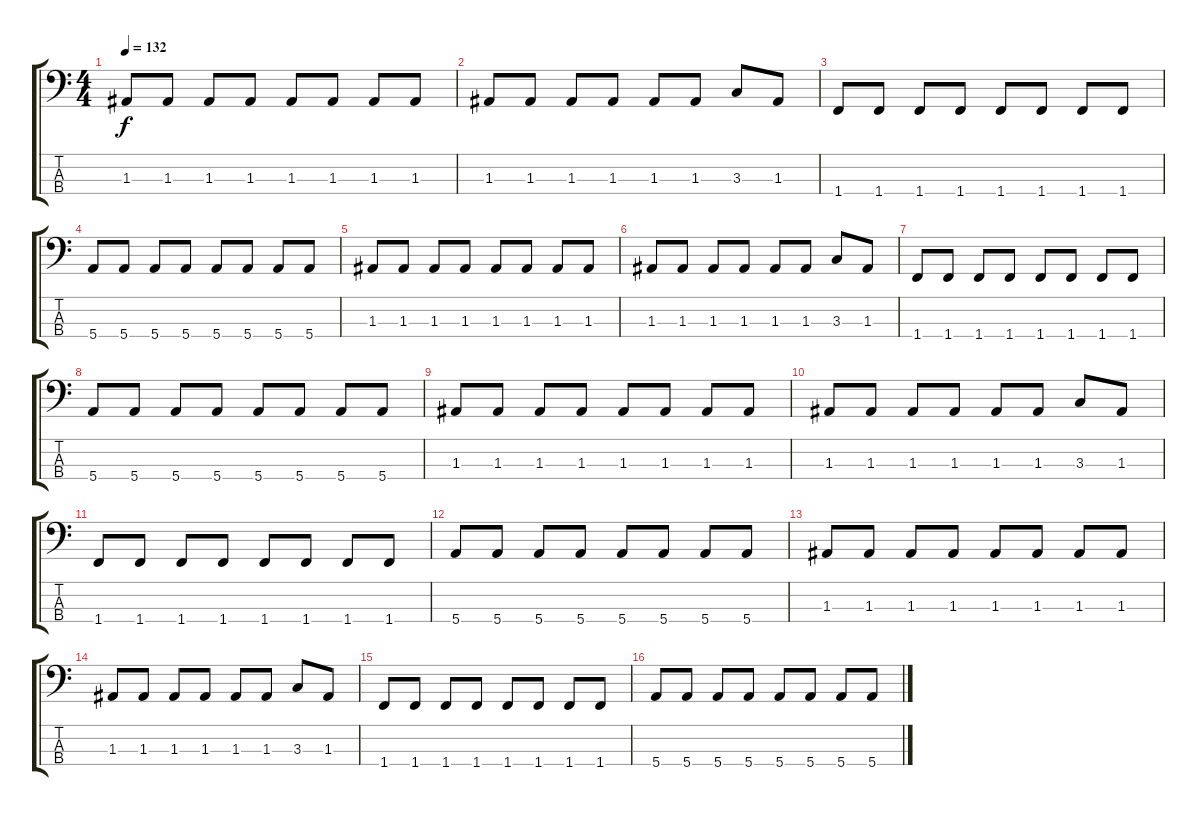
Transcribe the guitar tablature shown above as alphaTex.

\track "" {instrument electricbassfinger}
\staff {score tabs}
\tuning (G2 D2 A1 E1) {hide}
\ts (4 4)
\tempo 132
\clef f4
\ks c
1.3.8{dy f} 1.3.8 1.3.8 1.3.8 1.3.8 1.3.8 1.3.8 1.3.8 |
1.3.8 1.3.8 1.3.8 1.3.8 1.3.8 1.3.8 3.3.8 1.3.8 |
1.4.8 1.4.8 1.4.8 1.4.8 1.4.8 1.4.8 1.4.8 1.4.8 |
5.4.8 5.4.8 5.4.8 5.4.8 5.4.8 5.4.8 5.4.8 5.4.8 |
1.3.8 1.3.8 1.3.8 1.3.8 1.3.8 1.3.8 1.3.8 1.3.8 |
1.3.8 1.3.8 1.3.8 1.3.8 1.3.8 1.3.8 3.3.8 1.3.8 |
1.4.8 1.4.8 1.4.8 1.4.8 1.4.8 1.4.8 1.4.8 1.4.8 |
5.4.8 5.4.8 5.4.8 5.4.8 5.4.8 5.4.8 5.4.8 5.4.8 |
1.3.8 1.3.8 1.3.8 1.3.8 1.3.8 1.3.8 1.3.8 1.3.8 |
1.3.8 1.3.8 1.3.8 1.3.8 1.3.8 1.3.8 3.3.8 1.3.8 |
1.4.8 1.4.8 1.4.8 1.4.8 1.4.8 1.4.8 1.4.8 1.4.8 |
5.4.8 5.4.8 5.4.8 5.4.8 5.4.8 5.4.8 5.4.8 5.4.8 |
1.3.8 1.3.8 1.3.8 1.3.8 1.3.8 1.3.8 1.3.8 1.3.8 |
1.3.8 1.3.8 1.3.8 1.3.8 1.3.8 1.3.8 3.3.8 1.3.8 |
1.4.8 1.4.8 1.4.8 1.4.8 1.4.8 1.4.8 1.4.8 1.4.8 |
5.4.8 5.4.8 5.4.8 5.4.8 5.4.8 5.4.8 5.4.8 5.4.8
